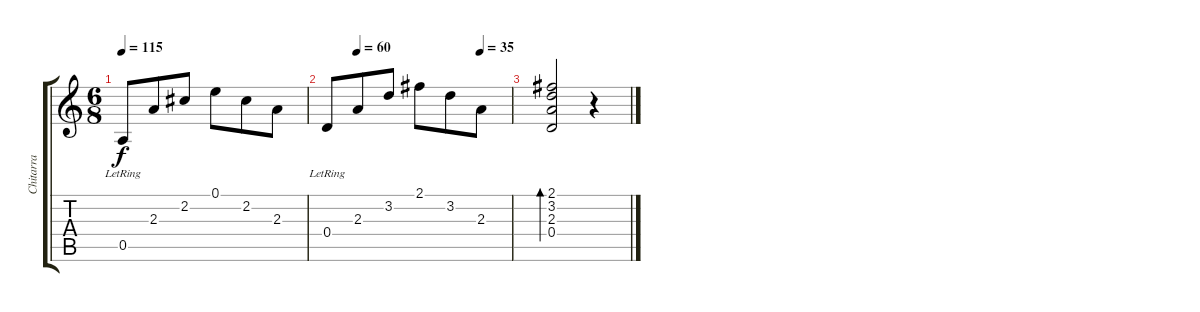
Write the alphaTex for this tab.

\track ("Chitarra" "Chitarra") {instrument acousticguitarnylon}
\staff {score tabs}
\tuning (E4 B3 G3 D3 A2 E2) {hide}
\ts (6 8)
\tempo 115
\clef g2
\ks c
0.5{lr}.8{dy f} 2.3.8 2.2.8 0.1.8 2.2.8 2.3.8 |
\tempo (60 0.16666666666666666)
\tempo (35 0.8333333333333334)
0.4{lr}.8 2.3.8 3.2.8 2.1.8 3.2.8 2.3.8 |
(2.1 3.2 2.3 0.4).2{bd 240} r.4
